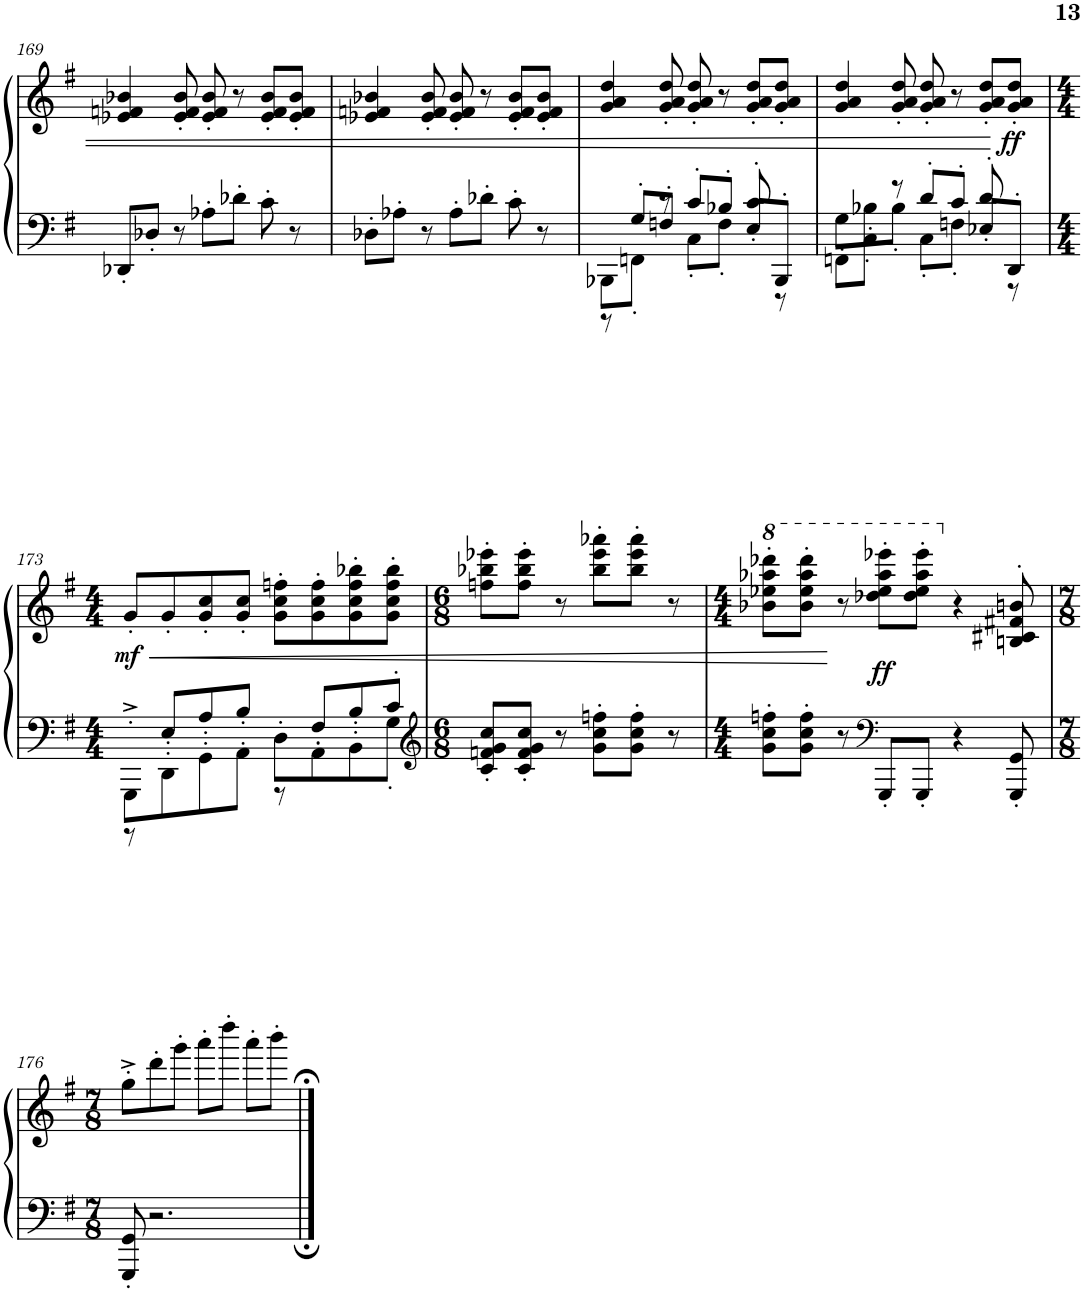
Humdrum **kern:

**kern	**kern	**dynam
*part1	*part1	*part1
*staff2	*staff1	*staff1/2
*I"Piano	*	*
*I'Pno.	*	*
!!LO:PB:g=z
*clefF4	*clefG2	*
*k[f#]	*k[f#]	*
*M7/8	*M7/8	*
=169	=169	=169
8DD-X'/L	4e-X/ 4fn/ 4b-X/	.
8D-X'/J	.	.
8r	8e-/' 8f/' 8b-/'	.
8A-X'\L	8e-/' 8f/' 8b-/'	.
8d-X'\J	8r	.
8c'\	8e-/' 8f/' 8b-/'L	.
8r	8e-/' 8f/' 8b-/'J	.
=170	=170	=170
8D-X'\L	4e-X/ 4fn/ 4b-X/	.
8A-X'\J	.	.
8r	8e-/' 8f/' 8b-/'	.
8A-'\L	8e-/' 8f/' 8b-/'	.
8d-X'\J	8r	.
8c'\	8e-/' 8f/' 8b-/'L	.
8r	8e-/' 8f/' 8b-/'J	.
=171	=171	=171
*^	*	*
8BBB-X'<\L	8r	4g/ 4a/ 4dd/	.
8FFn'<\J	8G'/L	.	.
8r	8Fn'/J	8g/' 8a/' 8dd/'	.
8C'<\L	8c'/L	8g/' 8a/' 8dd/'	.
8F'<\J	8B-X'/J	8r	.
8E'</L	8c'/	8g/' 8a/' 8dd/'L	.
8BBB-'/J	8r	8g/' 8a/' 8dd/'J	.
=172	=172	=172	=172
8FFn'>\L	8G'\L	4g/ 4a/ 4dd/	.
8C'>\J	8B-X'\	.	.
8r	8B-'\J	8g/' 8a/' 8dd/'	.
8C'<\L	8d'/L	8g/' 8a/' 8dd/'	.
8Fn'<\J	8c'/J	8r	.
8E-X'</L	8d'/	8g/' 8a/' 8dd/'L	.
!	!	!	!LO:DY:b
8DD'/J	8r	8g/' 8a/' 8dd/'J	ff
!!LO:LB:g=z
=173	=173	=173	=173
*M4/4	*	*M4/4	*
!	!	!	!LO:HP:b
!	!	!	!LO:DY:n=1:b
8GGG'>^>\L	8r	8g'/L	< mf
8DD'>\	8E'</L	8g'/	.
8GG'>\	8A'</	8g/' 8cc/'	.
8AA'>\J	8B'</J	8g/' 8cc/'J	.
8D'>\L	8r	8g\' 8cc\' 8ffn\'L	.
8AA'>\	8F#'</L	8g\' 8cc\' 8ff\'	.
8BB'>\	8B'</	8g\' 8cc\' 8ff\' 8bb-X\'	.
8G'\J	8c'/J	8g\' 8cc\' 8ff\' 8bb-\'J	.
*v	*v	*	*
=174	=174	=174
*clefG2	*	*
*M6/8	*M6/8	*
8c/' 8fn/' 8g/' 8cc/'L	8ffn\' 8bb-X\' 8eee-X\'L	.
8c/' 8f/' 8g/' 8cc/'J	8ff\' 8bb-\' 8eee-\'J	.
8r	8r	.
8g\' 8cc\' 8ffn\'L	8bb-\' 8eee-\' 8aaa-X\'L	.
8g\' 8cc\' 8ff\'J	8bb-\' 8eee-\' 8aaa-\'J	.
8r	8r	.
=175	=175	=175
*M4/4	*M4/4	*
*	*8va	*
8g\' 8cc\' 8ffn\'L	8bb-X\' 8eee-X\' 8aaa-X\' 8dddd-X\'L	.
8g\' 8cc\' 8ff\'J	8bb-\' 8eee-\' 8aaa-\' 8dddd-\'J	.
8r	8r	[
*clefF4	*	*
!	!	!LO:DY:b
8GGG'/L	8ddd-X\' 8eee-\' 8aaa-\' 8eeee-X\'L	ff
8GGG'/J	8ddd-\' 8eee-\' 8aaa-\' 8eeee-\'J	.
*	*X8va	*
4r	4r	.
8GGG/' 8GG/'	8Bn/'> 8c#X/'> 8f#X/'> 8bn/'>	.
!!LO:LB:g=z
=176	=176	=176
*M7/8	*M7/8	*
8GGG/' 8GG/'	8gg'>^>\L	.
2.r	8ddd'>\	.
.	8ggg'>\J	.
.	8aaa'>\L	.
.	8dddd'>\J	.
.	8aaa'>\L	.
.	8bbb'>\J	.
==	==	==
*-	*-	*-
